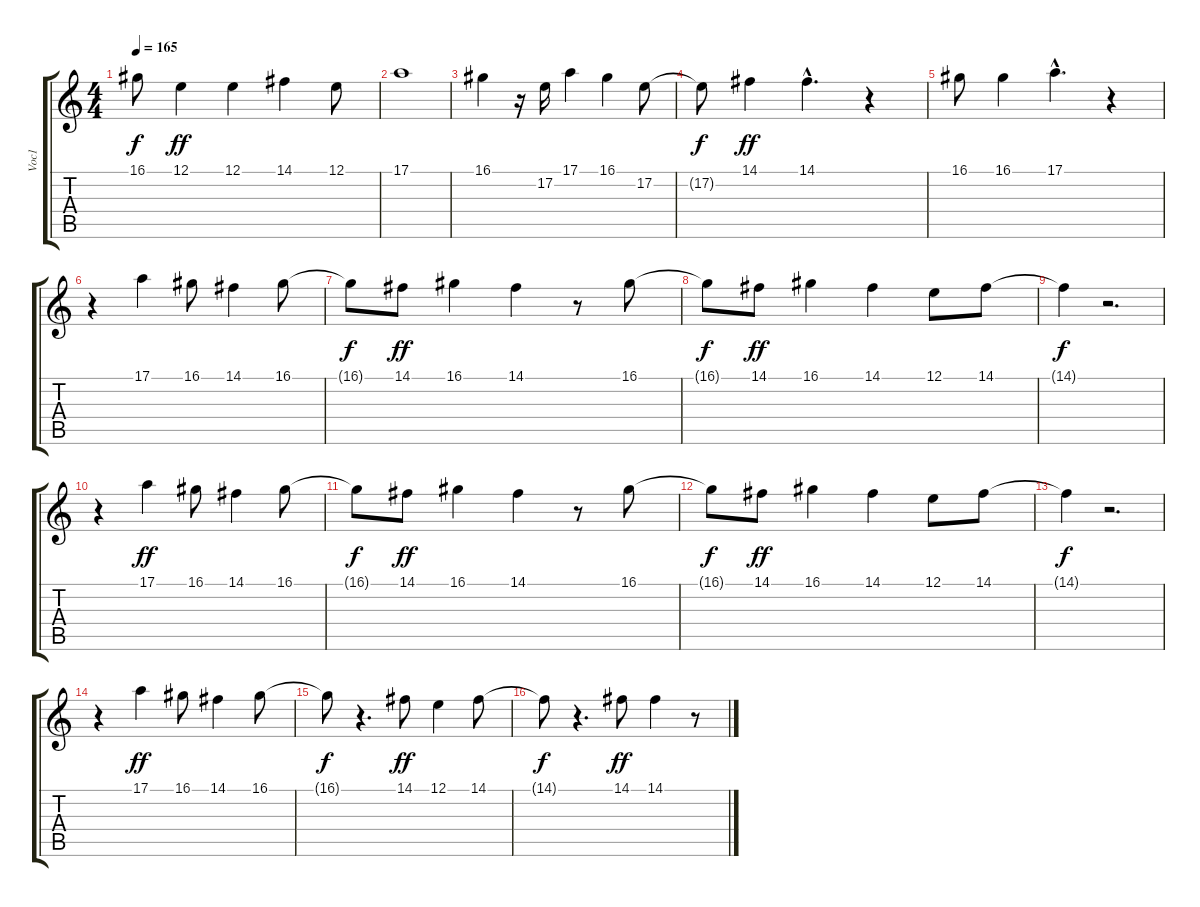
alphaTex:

\track ("Voc1" "Voc1") {instrument acousticgrandpiano}
\staff {score tabs}
\tuning (E4 B3 G3 D3 A2 E2) {hide}
\ts (4 4)
\tempo 165
\clef g2
\ks c
16.1{t}.8{dy f} 12.1.4{dy ff} 12.1.4 14.1.4 12.1.8 |
17.1.1 |
16.1.4 r.16 17.2.16 17.1.4 16.1.4 17.2.8 |
17.2{t}.8{dy f} 14.1.4{dy ff} 14.1{hac}.4{d} r.4 |
16.1.8 16.1.4 17.1{hac}.4{d} r.4 |
r.4 17.1.4 16.1.8 14.1.4 16.1.8 |
16.1{t}.8{dy f} 14.1.8{dy ff} 16.1.4 14.1.4 r.8 16.1.8 |
16.1{t}.8{dy f} 14.1.8{dy ff} 16.1.4 14.1.4 12.1.8 14.1.8 |
14.1{t}.4{dy f} r.2{d} |
r.4 17.1.4{dy ff} 16.1.8 14.1.4 16.1.8 |
16.1{t}.8{dy f} 14.1.8{dy ff} 16.1.4 14.1.4 r.8 16.1.8 |
16.1{t}.8{dy f} 14.1.8{dy ff} 16.1.4 14.1.4 12.1.8 14.1.8 |
14.1{t}.4{dy f} r.2{d} |
r.4 17.1.4{dy ff} 16.1.8 14.1.4 16.1.8 |
16.1{t}.8{dy f} r.4{d} 14.1.8{dy ff} 12.1.4 14.1.8 |
14.1{t}.8{dy f} r.4{d} 14.1.8{dy ff} 14.1.4 r.8
